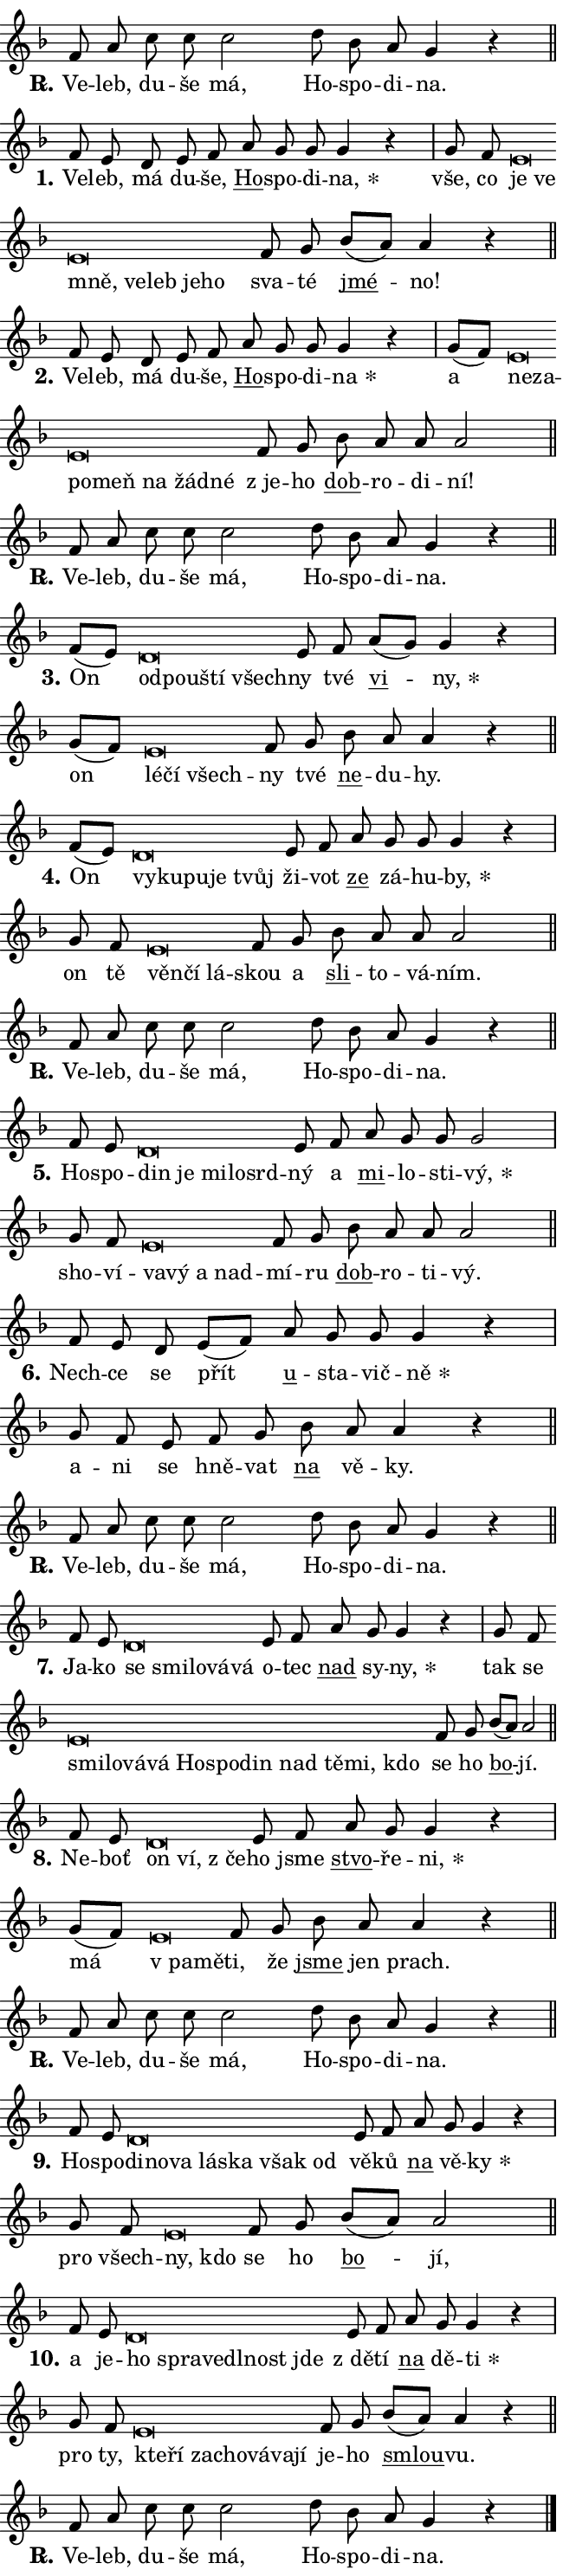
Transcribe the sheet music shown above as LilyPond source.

\version "2.24.0"
\header { tagline = "" }
\paper {
  indent = 0\cm
  top-margin = 0\cm
  right-margin = 0.13\cm % to fit lyric hyphens
  bottom-margin = 0\cm
  left-margin = 0\cm
  paper-width = 11\cm
  page-breaking = #ly:one-page-breaking
  system-system-spacing.basic-distance = #11
  score-system-spacing.basic-distance = #11
  ragged-last = ##f
}


%% Author: Thomas Morley
%% https://lists.gnu.org/archive/html/lilypond-user/2020-05/msg00002.html
#(define (line-position grob)
"Returns position of @var[grob} in current system:
   @code{'start}, if at first time-step
   @code{'end}, if at last time-step
   @code{'middle} otherwise
"
  (let* ((col (ly:item-get-column grob))
         (ln (ly:grob-object col 'left-neighbor))
         (rn (ly:grob-object col 'right-neighbor))
         (col-to-check-left (if (ly:grob? ln) ln col))
         (col-to-check-right (if (ly:grob? rn) rn col))
         (break-dir-left
           (and
             (ly:grob-property col-to-check-left 'non-musical #f)
             (ly:item-break-dir col-to-check-left)))
         (break-dir-right
           (and
             (ly:grob-property col-to-check-right 'non-musical #f)
             (ly:item-break-dir col-to-check-right))))
        (cond ((eqv? 1 break-dir-left) 'start)
              ((eqv? -1 break-dir-right) 'end)
              (else 'middle))))

#(define (tranparent-at-line-position vctor)
  (lambda (grob)
  "Relying on @code{line-position} select the relevant enry from @var{vctor}.
Used to determine transparency,"
    (case (line-position grob)
      ((end) (not (vector-ref vctor 0)))
      ((middle) (not (vector-ref vctor 1)))
      ((start) (not (vector-ref vctor 2))))))

noteHeadBreakVisibility =
#(define-music-function (break-visibility)(vector?)
"Makes @code{NoteHead}s transparent relying on @var{break-visibility}"
#{
  \override NoteHead.transparent =
    #(tranparent-at-line-position break-visibility)
#})

#(define delete-ledgers-for-transparent-note-heads
  (lambda (grob)
    "Reads whether a @code{NoteHead} is transparent.
If so this @code{NoteHead} is removed from @code{'note-heads} from
@var{grob}, which is supposed to be @code{LedgerLineSpanner}.
As a result ledgers are not printed for this @code{NoteHead}"
    (let* ((nhds-array (ly:grob-object grob 'note-heads))
           (nhds-list
             (if (ly:grob-array? nhds-array)
                 (ly:grob-array->list nhds-array)
                 '()))
           ;; Relies on the transparent-property being done before
           ;; Staff.LedgerLineSpanner.after-line-breaking is executed.
           ;; This is fragile ...
           (to-keep
             (remove
               (lambda (nhd)
                 (ly:grob-property nhd 'transparent #f))
               nhds-list)))
      ;; TODO find a better method to iterate over grob-arrays, similiar
      ;; to filter/remove etc for lists
      ;; For now rebuilt from scratch
      (set! (ly:grob-object grob 'note-heads)  '())
      (for-each
        (lambda (nhd)
          (ly:pointer-group-interface::add-grob grob 'note-heads nhd))
        to-keep))))

squashNotes = {
  \override NoteHead.X-extent = #'(-0.2 . 0.2)
  \override NoteHead.Y-extent = #'(-0.75 . 0)
  \override NoteHead.stencil =
    #(lambda (grob)
       (let ((pos (ly:grob-property grob 'staff-position)))
         (begin
           (if (< pos -7) (display "ERROR: Lower brevis then expected\n") (display ""))
           (if (<= pos -6) ly:text-interface::print ly:note-head::print))))
}
unSquashNotes = {
  \revert NoteHead.X-extent
  \revert NoteHead.Y-extent
  \revert NoteHead.stencil
}

hideNotes = \noteHeadBreakVisibility #begin-of-line-visible
unHideNotes = \noteHeadBreakVisibility #all-visible

% work-around for resetting accidentals
% https://lilypond.org/doc/v2.23/Documentation/notation/displaying-rhythms#unmetered-music
cadenzaMeasure = {
  \cadenzaOff
  \partial 1024 s1024
  \cadenzaOn
}

#(define-markup-command (accent layout props text) (markup?)
  "Underline accented syllable"
  (interpret-markup layout props
    #{\markup \override #'(offset . 4.3) \underline { #text }#}))

responsum = \markup \concat {
  "R" \hspace #-1.05 \path #0.1 #'((moveto 0 0.07) (lineto 0.9 0.8)) \hspace #0.05 "."
}

spaceSize = #0.6828661417322834 % exact space size for TeX Gyre Schola

\layout {
  \context {
    \Staff
    \remove "Time_signature_engraver"
    \override LedgerLineSpanner.after-line-breaking = #delete-ledgers-for-transparent-note-heads
  }
  \context {
    \Lyrics {
      \override LyricSpace.minimum-distance = \spaceSize
      \override LyricText.font-name = #"TeX Gyre Schola"
      \override LyricText.font-size = 1
      \override StanzaNumber.font-name = #"TeX Gyre Schola Bold"
      \override StanzaNumber.font-size = 1
    }
  }
  \context {
    \Score 
    \override NoteHead.text =
      #(lambda (grob) 
        (let ((pos (ly:grob-property grob 'staff-position)))
          #{\markup {
            \combine
              \halign #-0.55 \raise #(if (= pos -6) 0 0.5) \override #'(thickness . 2) \draw-line #'(3.2 . 0)
              \musicglyph "noteheads.sM1"
          }#}))
  }
}

% magnetic-lyrics.ily
%
%   written by
%     Jean Abou Samra <jean@abou-samra.fr>
%     Werner Lemberg <wl@gnu.org>
%
%   adapted by
%     Jiri Hon <jiri.hon@gmail.com>
%
% Version 2022-Apr-15

% https://www.mail-archive.com/lilypond-user@gnu.org/msg149350.html

#(define (Left_hyphen_pointer_engraver context)
   "Collect syllable-hyphen-syllable occurrences in lyrics and store
them in properties.  This engraver only looks to the left.  For
example, if the lyrics input is @code{foo -- bar}, it does the
following.

@itemize @bullet
@item
Set the @code{text} property of the @code{LyricHyphen} grob between
@q{foo} and @q{bar} to @code{foo}.

@item
Set the @code{left-hyphen} property of the @code{LyricText} grob with
text @q{foo} to the @code{LyricHyphen} grob between @q{foo} and
@q{bar}.
@end itemize

Use this auxiliary engraver in combination with the
@code{lyric-@/text::@/apply-@/magnetic-@/offset!} hook."
   (let ((hyphen #f)
         (text #f))
     (make-engraver
      (acknowledgers
       ((lyric-syllable-interface engraver grob source-engraver)
        (set! text grob)))
      (end-acknowledgers
       ((lyric-hyphen-interface engraver grob source-engraver)
        ;(when (not (grob::has-interface grob 'lyric-space-interface))
          (set! hyphen grob)));)
      ((stop-translation-timestep engraver)
       (when (and text hyphen)
         (ly:grob-set-object! text 'left-hyphen hyphen))
       (set! text #f)
       (set! hyphen #f)))))

#(define (lyric-text::apply-magnetic-offset! grob)
   "If the space between two syllables is less than the value in
property @code{LyricText@/.details@/.squash-threshold}, move the right
syllable to the left so that it gets concatenated with the left
syllable.

Use this function as a hook for
@code{LyricText@/.after-@/line-@/breaking} if the
@code{Left_@/hyphen_@/pointer_@/engraver} is active."
   (let ((hyphen (ly:grob-object grob 'left-hyphen #f)))
     (when hyphen
       (let ((left-text (ly:spanner-bound hyphen LEFT)))
         (when (grob::has-interface left-text 'lyric-syllable-interface)
           (let* ((common (ly:grob-common-refpoint grob left-text X))
                  (this-x-ext (ly:grob-extent grob common X))
                  (left-x-ext
                   (begin
                     ;; Trigger magnetism for left-text.
                     (ly:grob-property left-text 'after-line-breaking)
                     (ly:grob-extent left-text common X)))
                  ;; `delta` is the gap width between two syllables.
                  (delta (- (interval-start this-x-ext)
                            (interval-end left-x-ext)))
                  (details (ly:grob-property grob 'details))
                  (threshold (assoc-get 'squash-threshold details 0.2)))
             (when (< delta threshold)
               (let* (;; We have to manipulate the input text so that
                      ;; ligatures crossing syllable boundaries are not
                      ;; disabled.  For languages based on the Latin
                      ;; script this is essentially a beautification.
                      ;; However, for non-Western scripts it can be a
                      ;; necessity.
                      (lt (ly:grob-property left-text 'text))
                      (rt (ly:grob-property grob 'text))
                      (is-space (grob::has-interface hyphen 'lyric-space-interface))
                      (space (if is-space " " ""))
                      (extra-delta (if is-space spaceSize 0))
                      ;; Append new syllable.
                      (ltrt-space (if (and (string? lt) (string? rt))
                                (string-append lt space rt)
                                (make-concat-markup (list lt space rt))))
                      ;; Right-align `ltrt` to the right side.
                      (ltrt-space-markup (grob-interpret-markup
                               grob
                               (make-translate-markup
                                (cons (interval-length this-x-ext) 0)
                                (make-right-align-markup ltrt-space)))))
                 (begin
                   ;; Don't print `left-text`.
                   (ly:grob-set-property! left-text 'stencil #f)
                   ;; Set text and stencil (which holds all collected
                   ;; syllables so far) and shift it to the left.
                   (ly:grob-set-property! grob 'text ltrt-space)
                   (ly:grob-set-property! grob 'stencil ltrt-space-markup)
                   (ly:grob-translate-axis! grob (- (- delta extra-delta)) X))))))))))


#(define (lyric-hyphen::displace-bounds-first grob)
   ;; Make very sure this callback isn't triggered too early.
   (let ((left (ly:spanner-bound grob LEFT))
         (right (ly:spanner-bound grob RIGHT)))
     (ly:grob-property left 'after-line-breaking)
     (ly:grob-property right 'after-line-breaking)
     (ly:lyric-hyphen::print grob)))

squashThreshold = #0.4

\layout {
  \context {
    \Lyrics
    \consists #Left_hyphen_pointer_engraver
    \override LyricText.after-line-breaking =
      #lyric-text::apply-magnetic-offset!
    \override LyricHyphen.stencil = #lyric-hyphen::displace-bounds-first
    \override LyricText.details.squash-threshold = \squashThreshold
    \override LyricHyphen.minimum-distance = 0
    \override LyricHyphen.minimum-length = \squashThreshold
  }
}

squashText = \override LyricText.details.squash-threshold = 9999
unSquashText = \override LyricText.details.squash-threshold = \squashThreshold

leftText = \override LyricText.self-alignment-X = #LEFT
unLeftText = \revert LyricText.self-alignment-X

starOffset = #(lambda (grob) 
                (let ((x_offset (ly:self-alignment-interface::aligned-on-x-parent grob)))
                  (if (= x_offset 0) 0 (+ x_offset 1.2))))

star = #(define-music-function (syllable)(string?)
"Append star separator at the end of a syllable"
#{
  \once \override LyricText.X-offset = #starOffset
  \lyricmode { \markup {
    #syllable
    \override #'((font-name . "TeX Gyre Schola Bold")) \hspace #0.2 \lower #0.65 \larger "*"
  } }
#})

starAccent = #(define-music-function (syllable)(string?)
"Append star separator at the end of a syllable and make accent"
#{
  \once \override LyricText.X-offset = #starOffset
  \lyricmode { \markup {
    \accent #syllable
    \override #'((font-name . "TeX Gyre Schola Bold")) \hspace #0.2 \lower #0.65 \larger "*"
  } }
#})

breath = #(define-music-function (syllable)(string?)
"Append breathing indicator at the end of a syllable"
#{
  \lyricmode { \markup { #syllable "+" } }
#})

optionalBreath = #(define-music-function (syllable)(string?)
"Append optional breathing indicator at the end of a syllable"
#{
  \lyricmode { \markup { #syllable "(+)" } }
#})


\score {
    <<
        \new Voice = "melody" { \cadenzaOn \key f \major \relative { f'8 a c c c2 \bar "" d8 bes a g4 r \cadenzaMeasure \bar "||" \break } }
        \new Lyrics \lyricsto "melody" { \lyricmode { \set stanza = \responsum
Ve -- leb, du -- še má, Ho -- spo -- di -- na. } }
    >>
    \layout {}
}

\score {
    <<
        \new Voice = "melody" { \cadenzaOn \key f \major \relative { f'8 e d8 e8 f \bar "" a g g g4 r \cadenzaMeasure \bar "|" g8 f \bar "" \squashNotes e\breve*1/16 \hideNotes \breve*1/16 \bar "" \breve*1/16 \bar "" \breve*1/16 \bar "" \breve*1/16 \bar "" \breve*1/16 \breve*1/16 \bar "" \unHideNotes \unSquashNotes f8 g \bar "" bes[( a)] a4 r \cadenzaMeasure \bar "||" \break } }
        \new Lyrics \lyricsto "melody" { \lyricmode { \set stanza = "1."
Ve -- leb, má du -- še, \markup \accent Ho -- spo -- di -- \star na, vše, co \leftText je \squashText ve mně, ve -- leb je -- ho \unLeftText \unSquashText sva -- té \markup \accent jmé -- no! } }
    >>
    \layout {}
}

\score {
    <<
        \new Voice = "melody" { \cadenzaOn \key f \major \relative { f'8 e d8 e8 f \bar "" a g g g4 r \cadenzaMeasure \bar "|" g8[( f)] \bar "" \squashNotes e\breve*1/16 \hideNotes \breve*1/16 \bar "" \breve*1/16 \bar "" \breve*1/16 \bar "" \breve*1/16 \bar "" \breve*1/16 \breve*1/16 \bar "" \unHideNotes \unSquashNotes f8 g \bar "" bes a a a2 \cadenzaMeasure \bar "||" \break } }
        \new Lyrics \lyricsto "melody" { \lyricmode { \set stanza = "2."
Ve -- leb, má du -- še, \markup \accent Ho -- spo -- di -- \star na a \leftText ne -- \squashText za -- po -- meň na žád -- né \unLeftText \unSquashText "z je" -- ho \markup \accent dob -- ro -- di -- ní! } }
    >>
    \layout {}
}

\score {
    <<
        \new Voice = "melody" { \cadenzaOn \key f \major \relative { f'8 a c c c2 \bar "" d8 bes a g4 r \cadenzaMeasure \bar "||" \break } }
        \new Lyrics \lyricsto "melody" { \lyricmode { \set stanza = \responsum
Ve -- leb, du -- še má, Ho -- spo -- di -- na. } }
    >>
    \layout {}
}

\score {
    <<
        \new Voice = "melody" { \cadenzaOn \key f \major \relative { f'8[( e)] \bar "" \squashNotes d\breve*1/16 \hideNotes \breve*1/16 \bar "" \breve*1/16 \breve*1/16 \bar "" \unHideNotes \unSquashNotes e8 f \bar "" a[( g)] g4 r \cadenzaMeasure \bar "|" g8[( f)] \bar "" \squashNotes e\breve*1/16 \hideNotes \breve*1/16 \breve*1/16 \bar "" \unHideNotes \unSquashNotes f8 g \bar "" bes a a4 r \cadenzaMeasure \bar "||" \break } }
        \new Lyrics \lyricsto "melody" { \lyricmode { \set stanza = "3."
On \leftText od -- \squashText pou -- ští všech -- \unLeftText \unSquashText ny tvé \markup \accent vi -- \star ny, on \leftText lé -- \squashText čí všech -- \unLeftText \unSquashText ny tvé \markup \accent ne -- du -- hy. } }
    >>
    \layout {}
}

\score {
    <<
        \new Voice = "melody" { \cadenzaOn \key f \major \relative { f'8[( e)] \bar "" \squashNotes d\breve*1/16 \hideNotes \breve*1/16 \bar "" \breve*1/16 \bar "" \breve*1/16 \breve*1/16 \bar "" \unHideNotes \unSquashNotes e8 f \bar "" a g g g4 r \cadenzaMeasure \bar "|" g8 f \bar "" \squashNotes e\breve*1/16 \hideNotes \breve*1/16 \breve*1/16 \bar "" \unHideNotes \unSquashNotes f8 g \bar "" bes a a a2 \cadenzaMeasure \bar "||" \break } }
        \new Lyrics \lyricsto "melody" { \lyricmode { \set stanza = "4."
On \leftText vy -- \squashText ku -- pu -- je tvůj \unLeftText \unSquashText ži -- vot \markup \accent ze zá -- hu -- \star by, on tě \leftText věn -- \squashText čí lá -- \unLeftText \unSquashText skou a \markup \accent sli -- to -- vá -- ním. } }
    >>
    \layout {}
}

\score {
    <<
        \new Voice = "melody" { \cadenzaOn \key f \major \relative { f'8 a c c c2 \bar "" d8 bes a g4 r \cadenzaMeasure \bar "||" \break } }
        \new Lyrics \lyricsto "melody" { \lyricmode { \set stanza = \responsum
Ve -- leb, du -- še má, Ho -- spo -- di -- na. } }
    >>
    \layout {}
}

\score {
    <<
        \new Voice = "melody" { \cadenzaOn \key f \major \relative { f'8 e \bar "" \squashNotes d\breve*1/16 \hideNotes \breve*1/16 \bar "" \breve*1/16 \bar "" \breve*1/16 \breve*1/16 \bar "" \unHideNotes \unSquashNotes e8 f \bar "" a g g g2 \cadenzaMeasure \bar "|" g8 f \bar "" \squashNotes e\breve*1/16 \hideNotes \breve*1/16 \bar "" \breve*1/16 \breve*1/16 \bar "" \unHideNotes \unSquashNotes f8 g \bar "" bes a a a2 \cadenzaMeasure \bar "||" \break } }
        \new Lyrics \lyricsto "melody" { \lyricmode { \set stanza = "5."
Ho -- spo -- \leftText din \squashText je mi -- lo -- srd -- \unLeftText \unSquashText ný a \markup \accent mi -- lo -- sti -- \star vý, sho -- ví -- \leftText va -- \squashText vý a nad -- \unLeftText \unSquashText mí -- ru \markup \accent dob -- ro -- ti -- vý. } }
    >>
    \layout {}
}

\score {
    <<
        \new Voice = "melody" { \cadenzaOn \key f \major \relative { f'8 e d8 e8[( f)] \bar "" a g g g4 r \cadenzaMeasure \bar "|" g8 f e8 f8 g \bar "" bes a a4 r \cadenzaMeasure \bar "||" \break } }
        \new Lyrics \lyricsto "melody" { \lyricmode { \set stanza = "6."
Nech -- ce se přít \markup \accent u -- sta -- vič -- \star ně a -- ni se hně -- vat \markup \accent na vě -- ky. } }
    >>
    \layout {}
}

\score {
    <<
        \new Voice = "melody" { \cadenzaOn \key f \major \relative { f'8 a c c c2 \bar "" d8 bes a g4 r \cadenzaMeasure \bar "||" \break } }
        \new Lyrics \lyricsto "melody" { \lyricmode { \set stanza = \responsum
Ve -- leb, du -- še má, Ho -- spo -- di -- na. } }
    >>
    \layout {}
}

\score {
    <<
        \new Voice = "melody" { \cadenzaOn \key f \major \relative { f'8 e \bar "" \squashNotes d\breve*1/16 \hideNotes \breve*1/16 \bar "" \breve*1/16 \bar "" \breve*1/16 \breve*1/16 \bar "" \unHideNotes \unSquashNotes e8 f \bar "" a g g4 r \cadenzaMeasure \bar "|" g8 f \bar "" \squashNotes e\breve*1/16 \hideNotes \breve*1/16 \bar "" \breve*1/16 \bar "" \breve*1/16 \bar "" \breve*1/16 \bar "" \breve*1/16 \bar "" \breve*1/16 \bar "" \breve*1/16 \bar "" \breve*1/16 \bar "" \breve*1/16 \breve*1/16 \bar "" \unHideNotes \unSquashNotes f8 g \bar "" bes[( a)] a2 \cadenzaMeasure \bar "||" \break } }
        \new Lyrics \lyricsto "melody" { \lyricmode { \set stanza = "7."
Ja -- ko \leftText se \squashText smi -- lo -- vá -- vá \unLeftText \unSquashText o -- tec \markup \accent nad sy -- \star ny, tak se \leftText smi -- \squashText lo -- vá -- vá Ho -- spo -- din nad tě -- mi, kdo \unLeftText \unSquashText se ho \markup \accent bo -- jí. } }
    >>
    \layout {}
}

\score {
    <<
        \new Voice = "melody" { \cadenzaOn \key f \major \relative { f'8 e \bar "" \squashNotes d\breve*1/16 \hideNotes \breve*1/16 \breve*1/16 \bar "" \unHideNotes \unSquashNotes e8 f \bar "" a g g4 r \cadenzaMeasure \bar "|" g8[( f)] \bar "" \squashNotes e\breve*1/16 \hideNotes \breve*1/16 \bar "" \unHideNotes \unSquashNotes f8 g \bar "" bes a a4 r \cadenzaMeasure \bar "||" \break } }
        \new Lyrics \lyricsto "melody" { \lyricmode { \set stanza = "8."
Ne -- boť \leftText on \squashText ví, "z če" -- \unLeftText \unSquashText ho jsme \markup \accent stvo -- ře -- \star ni, má \leftText "v pa" -- \squashText mě -- \unLeftText \unSquashText ti, že \markup \accent jsme jen prach. } }
    >>
    \layout {}
}

\score {
    <<
        \new Voice = "melody" { \cadenzaOn \key f \major \relative { f'8 a c c c2 \bar "" d8 bes a g4 r \cadenzaMeasure \bar "||" \break } }
        \new Lyrics \lyricsto "melody" { \lyricmode { \set stanza = \responsum
Ve -- leb, du -- še má, Ho -- spo -- di -- na. } }
    >>
    \layout {}
}

\score {
    <<
        \new Voice = "melody" { \cadenzaOn \key f \major \relative { f'8 e \bar "" \squashNotes d\breve*1/16 \hideNotes \breve*1/16 \bar "" \breve*1/16 \bar "" \breve*1/16 \bar "" \breve*1/16 \bar "" \breve*1/16 \breve*1/16 \bar "" \unHideNotes \unSquashNotes e8 f \bar "" a g g4 r \cadenzaMeasure \bar "|" g8 f \bar "" \squashNotes e\breve*1/16 \hideNotes \breve*1/16 \bar "" \unHideNotes \unSquashNotes f8 g \bar "" bes[( a)] a2 \cadenzaMeasure \bar "||" \break } }
        \new Lyrics \lyricsto "melody" { \lyricmode { \set stanza = "9."
Ho -- spo -- \leftText di -- \squashText no -- va lá -- ska však od \unLeftText \unSquashText vě -- ků \markup \accent na vě -- \star ky pro všech -- \leftText ny, \squashText kdo \unLeftText \unSquashText se ho \markup \accent bo -- jí, } }
    >>
    \layout {}
}

\score {
    <<
        \new Voice = "melody" { \cadenzaOn \key f \major \relative { f'8 e \bar "" \squashNotes d\breve*1/16 \hideNotes \breve*1/16 \bar "" \breve*1/16 \bar "" \breve*1/16 \bar "" \breve*1/16 \breve*1/16 \bar "" \unHideNotes \unSquashNotes e8 f \bar "" a g g4 r \cadenzaMeasure \bar "|" g8 f \bar "" \squashNotes e\breve*1/16 \hideNotes \breve*1/16 \bar "" \breve*1/16 \bar "" \breve*1/16 \bar "" \breve*1/16 \bar "" \breve*1/16 \breve*1/16 \bar "" \unHideNotes \unSquashNotes f8 g \bar "" bes[( a)] a4 r \cadenzaMeasure \bar "||" \break } }
        \new Lyrics \lyricsto "melody" { \lyricmode { \set stanza = "10."
a je -- \leftText ho \squashText spra -- ve -- dl -- nost jde \unLeftText \unSquashText "z dě" -- tí \markup \accent na dě -- \star ti pro ty, \leftText kte -- \squashText ří za -- cho -- vá -- va -- jí \unLeftText \unSquashText je -- ho \markup \accent smlou -- vu. } }
    >>
    \layout {}
}

\score {
    <<
        \new Voice = "melody" { \cadenzaOn \key f \major \relative { f'8 a c c c2 \bar "" d8 bes a g4 r \cadenzaMeasure \bar "||" \break } \bar "|." }
        \new Lyrics \lyricsto "melody" { \lyricmode { \set stanza = \responsum
Ve -- leb, du -- še má, Ho -- spo -- di -- na. } }
    >>
    \layout {}
}
